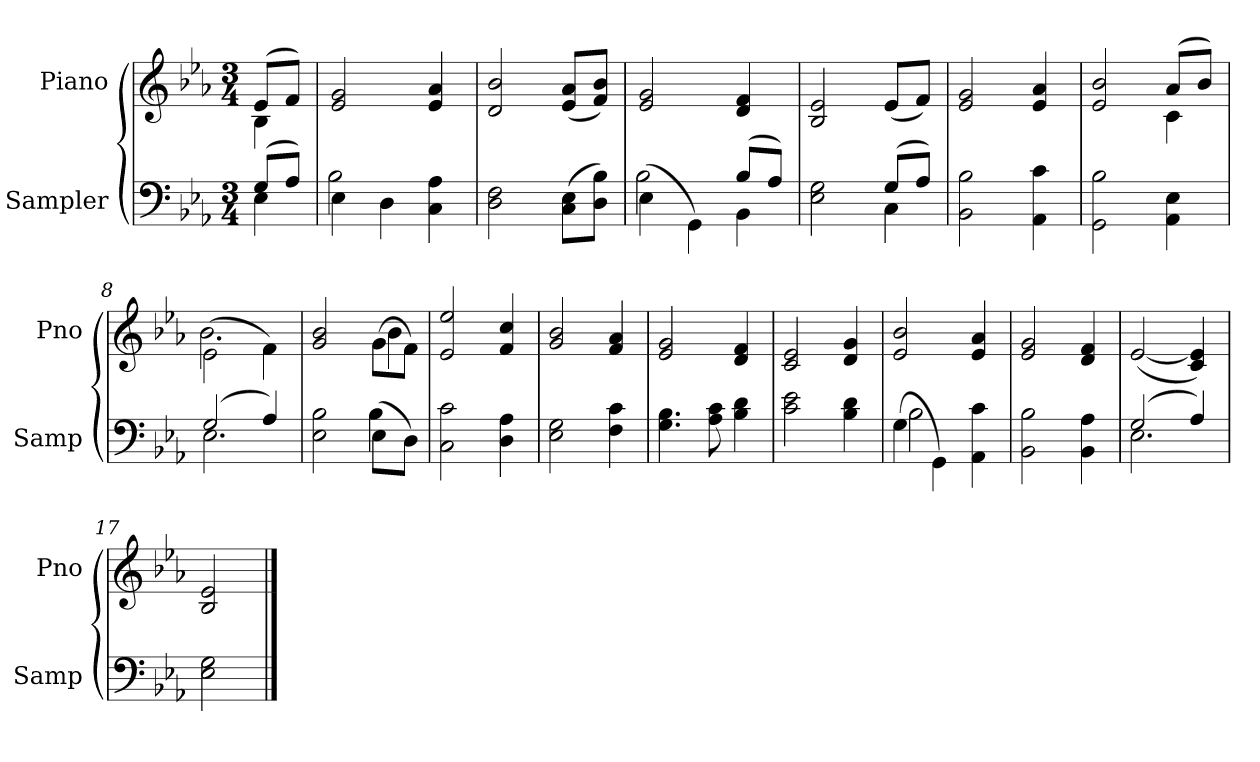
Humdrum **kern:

**kern	**kern
*part2	*part1
*staff2	*staff1
*I"Sampler	*I"Piano
*I'Samp	*I'Pno
*clefF4	*clefG2
*k[b-e-a-]	*k[b-e-a-]
*E-:	*E-:
*M3/4	*M3/4
=1	=1
*^	*^
(8G/L	4E-	(8e-/L	4B-
8A-/J)	.	8f/J)	.
*	*	*v	*v
=2	=2	=2
4E-\	2B-	2e-/ 2g/
4D\	.	.
4C\ 4A-\	4ryy	4e-/ 4a-/
*v	*v	*
=3	=3
2D\ 2F\	2d/ 2b-/
(8C\ 8E-\L	(8e-/ 8a-/L
8D\ 8B-\J)	8f/ 8b-/J)
=4	=4
*^	*
(4E-\	2B-	2e-/ 2g/
4GG\)	.	.
(8B-/L	4BB-	4d/ 4f/
8A-/J)	.	.
=5	=5	=5
2E-\ 2G\	2ryy	2B-/ 2e-/
(8G/L	4C	(8e-/L
8A-/J)	.	8f/J)
*v	*v	*
=6	=6
2BB-\ 2B-\	2e-/ 2g/
4AA-\ 4c\	4e-/ 4a-/
=7	=7
*	*^
2GG\ 2B-\	2e-/ 2b-/	2ryy
4AA-\ 4E-\	(8a-/L	4c
.	8b-/J)	.
=8	=8	=8
*^	*	*
(2G/	2.E-	(2e-\	2.b-
4A-/)	.	4f\)	.
=9	=9	=9	=9
2E-\ 2B-\	2ryy	2g/ 2b-/	2ryy
(8E-\L	4B-	(8g\L	4b-
8D\J)	.	8f\J)	.
*v	*v	*	*
*	*v	*v
=10	=10
2C\ 2c\	2e-/ 2ee-/
4D\ 4A-\	4f/ 4cc/
=11	=11
2E-\ 2G\	2g/ 2b-/
4F\ 4c\	4f/ 4a-/
=12	=12
4.G 4.B-	2e-/ 2g/
8A- 8c	.
4B- 4d	4d/ 4f/
=13	=13
2c 2e-	2c/ 2e-/
4B- 4d	4d/ 4g/
=14	=14
*^	*
(4G\	2B-	2e-/ 2b-/
4GG\)	.	.
4AA-\ 4c\	4ryy	4e-/ 4a-/
*v	*v	*
=15	=15
2BB-\ 2B-\	2e-/ 2g/
4BB-\ 4A-\	4d/ 4f/
=16	=16
*^	*
(2G/	2.E-	([2e-/
4A-/)	.	4c/ 4e-/])
*v	*v	*
=17	=17
2E- 2G	2B- 2e-
==	==
*-	*-
